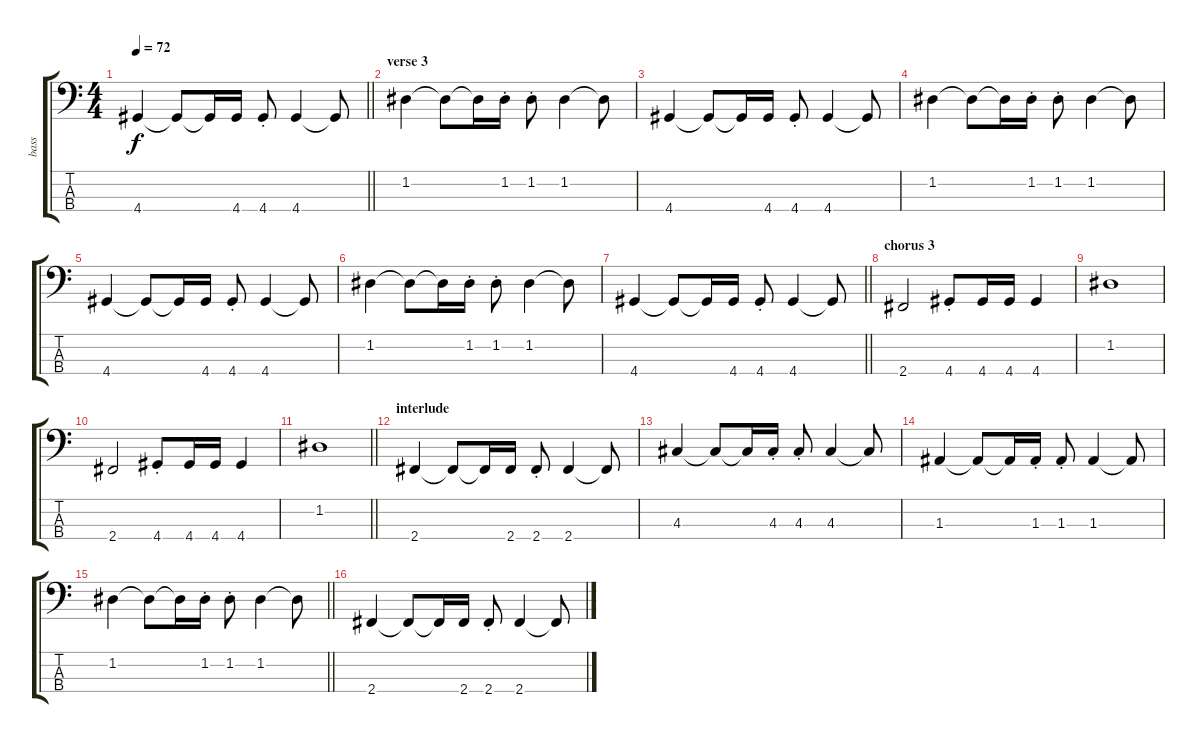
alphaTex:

\track ("bass" "bass") {instrument electricbassfinger}
\staff {score tabs}
\tuning (G2 D2 A1 E1) {hide}
\ts (4 4)
\tempo 72
\clef f4
\barLineRight lightlight
\ks c
4.4.4{dy f} 4.4{t}.8 4.4{t}.16 4.4.16 4.4{st}.8 4.4.4 4.4{t}.8 |
\section ("" "verse 3")
1.2.4 1.2{t}.8 1.2{t}.16 1.2{st}.16 1.2{st}.8 1.2.4 1.2{t}.8 |
4.4.4 4.4{t}.8 4.4{t}.16 4.4.16 4.4{st}.8 4.4.4 4.4{t}.8 |
1.2.4 1.2{t}.8 1.2{t}.16 1.2{st}.16 1.2{st}.8 1.2.4 1.2{t}.8 |
4.4.4 4.4{t}.8 4.4{t}.16 4.4.16 4.4{st}.8 4.4.4 4.4{t}.8 |
1.2.4 1.2{t}.8 1.2{t}.16 1.2{st}.16 1.2{st}.8 1.2.4 1.2{t}.8 |
\barLineRight lightlight
4.4.4 4.4{t}.8 4.4{t}.16 4.4.16 4.4{st}.8 4.4.4 4.4{t}.8 |
\section ("" "chorus 3")
2.4.2 4.4{st}.8 4.4.16 4.4.16 4.4.4 |
1.2.1 |
2.4.2 4.4{st}.8 4.4.16 4.4.16 4.4.4 |
\barLineRight lightlight
1.2.1 |
\section ("" "interlude")
2.4.4 2.4{t}.8 2.4{t}.16 2.4.16 2.4{st}.8 2.4.4 2.4{t}.8 |
4.3.4 4.3{t}.8 4.3{t}.16 4.3{st}.16 4.3{st}.8 4.3.4 4.3{t}.8 |
1.3.4 1.3{t}.8 1.3{t}.16 1.3{st}.16 1.3{st}.8 1.3.4 1.3{t}.8 |
\barLineRight lightlight
1.2.4 1.2{t}.8 1.2{t}.16 1.2{st}.16 1.2{st}.8 1.2.4 1.2{t}.8 |
2.4.4 2.4{t}.8 2.4{t}.16 2.4.16 2.4{st}.8 2.4.4 2.4{t}.8
